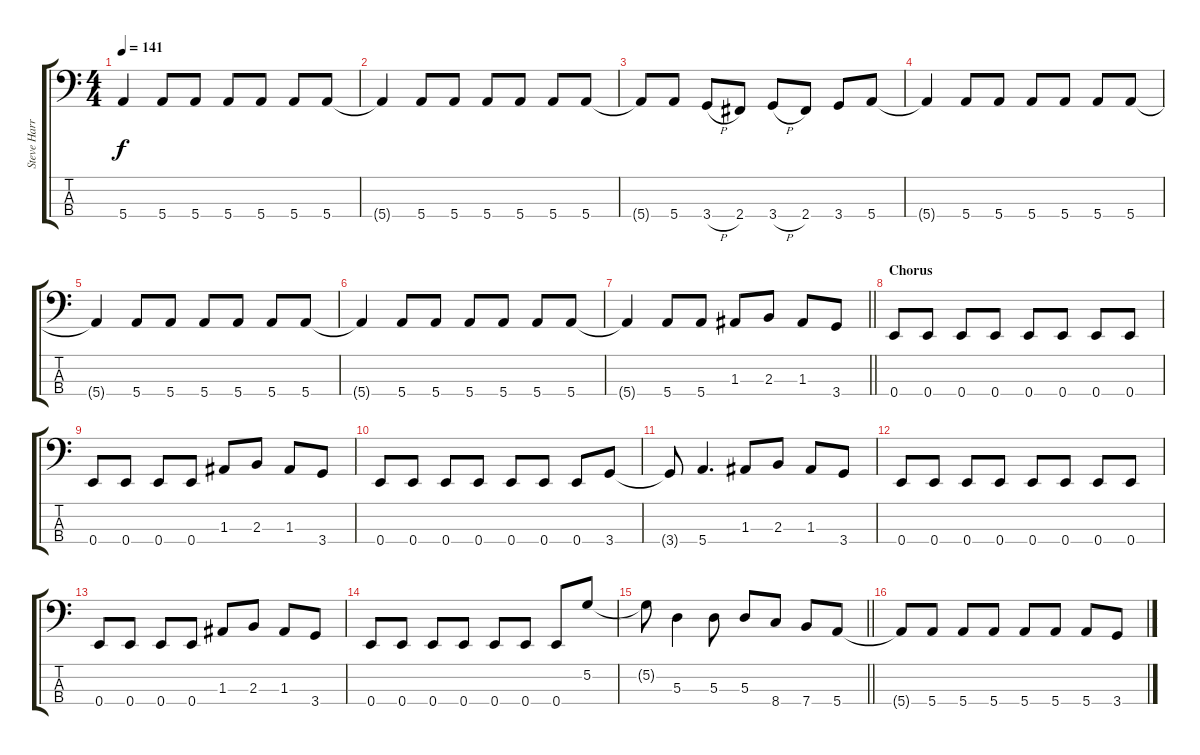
\track ("Steve Harris" "Steve Harr") {instrument electricbassfinger}
\staff {score tabs}
\tuning (G2 D2 A1 E1) {hide}
\ts (4 4)
\tempo 141
\clef f4
\ks c
5.4{t}.4{dy f} 5.4.8 5.4.8 5.4.8 5.4.8 5.4.8 5.4.8 |
5.4{t}.4 5.4.8 5.4.8 5.4.8 5.4.8 5.4.8 5.4.8 |
5.4{t}.8 5.4.8 3.4{h}.8 2.4.8 3.4{h}.8 2.4.8 3.4.8 5.4.8 |
5.4{t}.4 5.4.8 5.4.8 5.4.8 5.4.8 5.4.8 5.4.8 |
5.4{t}.4 5.4.8 5.4.8 5.4.8 5.4.8 5.4.8 5.4.8 |
5.4{t}.4 5.4.8 5.4.8 5.4.8 5.4.8 5.4.8 5.4.8 |
\barLineRight lightlight
5.4{t}.4 5.4.8 5.4.8 1.3.8 2.3.8 1.3.8 3.4.8 |
\section ("" "Chorus")
0.4.8 0.4.8 0.4.8 0.4.8 0.4.8 0.4.8 0.4.8 0.4.8 |
0.4.8 0.4.8 0.4.8 0.4.8 1.3.8 2.3.8 1.3.8 3.4.8 |
0.4.8 0.4.8 0.4.8 0.4.8 0.4.8 0.4.8 0.4.8 3.4.8 |
3.4{t}.8 5.4.4{d} 1.3.8 2.3.8 1.3.8 3.4.8 |
0.4.8 0.4.8 0.4.8 0.4.8 0.4.8 0.4.8 0.4.8 0.4.8 |
0.4.8 0.4.8 0.4.8 0.4.8 1.3.8 2.3.8 1.3.8 3.4.8 |
0.4.8 0.4.8 0.4.8 0.4.8 0.4.8 0.4.8 0.4.8 5.2.8 |
\barLineRight lightlight
5.2{t}.8 5.3.4 5.3.8 5.3.8 8.4.8 7.4.8 5.4.8 |
\section ("" "")
5.4{t}.8 5.4.8 5.4.8 5.4.8 5.4.8 5.4.8 5.4.8 3.4.8
